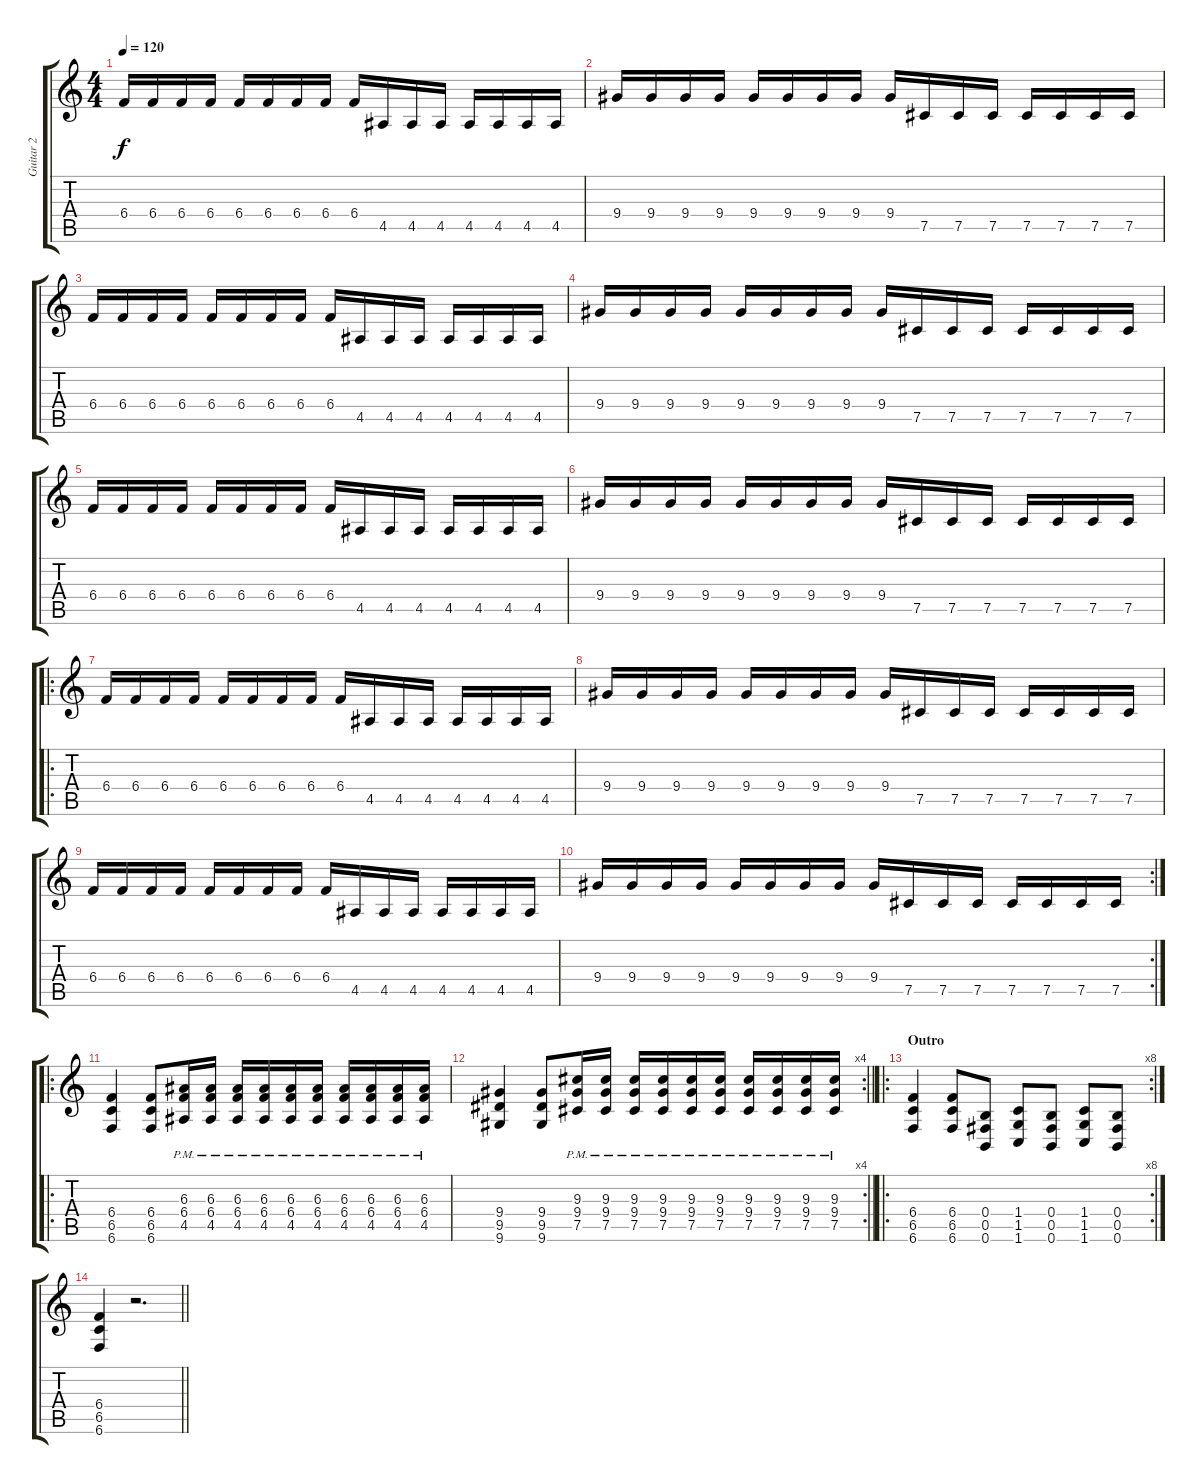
\track ("Guitar 2" "Guitar 2") {instrument distortionguitar}
\staff {score tabs}
\tuning (Db4 Ab3 E3 B2 Gb2 B1) {hide}
\ts (4 4)
\tempo 120
\clef g2
\ks c
6.4.16{dy f} 6.4.16 6.4.16 6.4.16 6.4.16 6.4.16 6.4.16 6.4.16 6.4.16 4.5.16 4.5.16 4.5.16 4.5.16 4.5.16 4.5.16 4.5.16 |
9.4.16 9.4.16 9.4.16 9.4.16 9.4.16 9.4.16 9.4.16 9.4.16 9.4.16 7.5.16 7.5.16 7.5.16 7.5.16 7.5.16 7.5.16 7.5.16 |
6.4.16 6.4.16 6.4.16 6.4.16 6.4.16 6.4.16 6.4.16 6.4.16 6.4.16 4.5.16 4.5.16 4.5.16 4.5.16 4.5.16 4.5.16 4.5.16 |
9.4.16 9.4.16 9.4.16 9.4.16 9.4.16 9.4.16 9.4.16 9.4.16 9.4.16 7.5.16 7.5.16 7.5.16 7.5.16 7.5.16 7.5.16 7.5.16 |
6.4.16 6.4.16 6.4.16 6.4.16 6.4.16 6.4.16 6.4.16 6.4.16 6.4.16 4.5.16 4.5.16 4.5.16 4.5.16 4.5.16 4.5.16 4.5.16 |
9.4.16 9.4.16 9.4.16 9.4.16 9.4.16 9.4.16 9.4.16 9.4.16 9.4.16 7.5.16 7.5.16 7.5.16 7.5.16 7.5.16 7.5.16 7.5.16 |
\ro
6.4.16 6.4.16 6.4.16 6.4.16 6.4.16 6.4.16 6.4.16 6.4.16 6.4.16 4.5.16 4.5.16 4.5.16 4.5.16 4.5.16 4.5.16 4.5.16 |
9.4.16 9.4.16 9.4.16 9.4.16 9.4.16 9.4.16 9.4.16 9.4.16 9.4.16 7.5.16 7.5.16 7.5.16 7.5.16 7.5.16 7.5.16 7.5.16 |
6.4.16 6.4.16 6.4.16 6.4.16 6.4.16 6.4.16 6.4.16 6.4.16 6.4.16 4.5.16 4.5.16 4.5.16 4.5.16 4.5.16 4.5.16 4.5.16 |
\rc 2
9.4.16 9.4.16 9.4.16 9.4.16 9.4.16 9.4.16 9.4.16 9.4.16 9.4.16 7.5.16 7.5.16 7.5.16 7.5.16 7.5.16 7.5.16 7.5.16 |
\ro
(6.4 6.5 6.6).4 (6.4 6.5 6.6).8 (6.3{pm} 6.4{pm} 4.5{pm}).16 (6.3{pm} 6.4{pm} 4.5{pm}).16 (6.3{pm} 6.4{pm} 4.5{pm}).16 (6.3{pm} 6.4{pm} 4.5{pm}).16 (6.3{pm} 6.4{pm} 4.5{pm}).16 (6.3{pm} 6.4{pm} 4.5{pm}).16 (6.3{pm} 6.4{pm} 4.5{pm}).16 (6.3{pm} 6.4{pm} 4.5{pm}).16 (6.3{pm} 6.4{pm} 4.5{pm}).16 (6.3{pm} 6.4{pm} 4.5{pm}).16 |
\rc 4
\barLineRight lightlight
(9.4 9.5 9.6).4 (9.4 9.5 9.6).8 (9.3{pm} 9.4{pm} 7.5{pm}).16 (9.3{pm} 9.4{pm} 7.5{pm}).16 (9.3{pm} 9.4{pm} 7.5{pm}).16 (9.3{pm} 9.4{pm} 7.5{pm}).16 (9.3{pm} 9.4{pm} 7.5{pm}).16 (9.3{pm} 9.4{pm} 7.5{pm}).16 (9.3{pm} 9.4{pm} 7.5{pm}).16 (9.3{pm} 9.4{pm} 7.5{pm}).16 (9.3{pm} 9.4{pm} 7.5{pm}).16 (9.3{pm} 9.4{pm} 7.5{pm}).16 |
\ro
\rc 8
\section ("" "Outro")
(6.4 6.5 6.6).4 (6.4 6.5 6.6).8 (0.4 0.5 0.6).8 (1.4 1.5 1.6).8 (0.4 0.5 0.6).8 (1.4 1.5 1.6).8 (0.4 0.5 0.6).8 |
\barLineRight lightlight
(6.4 6.5 6.6).4 r.2{d}
